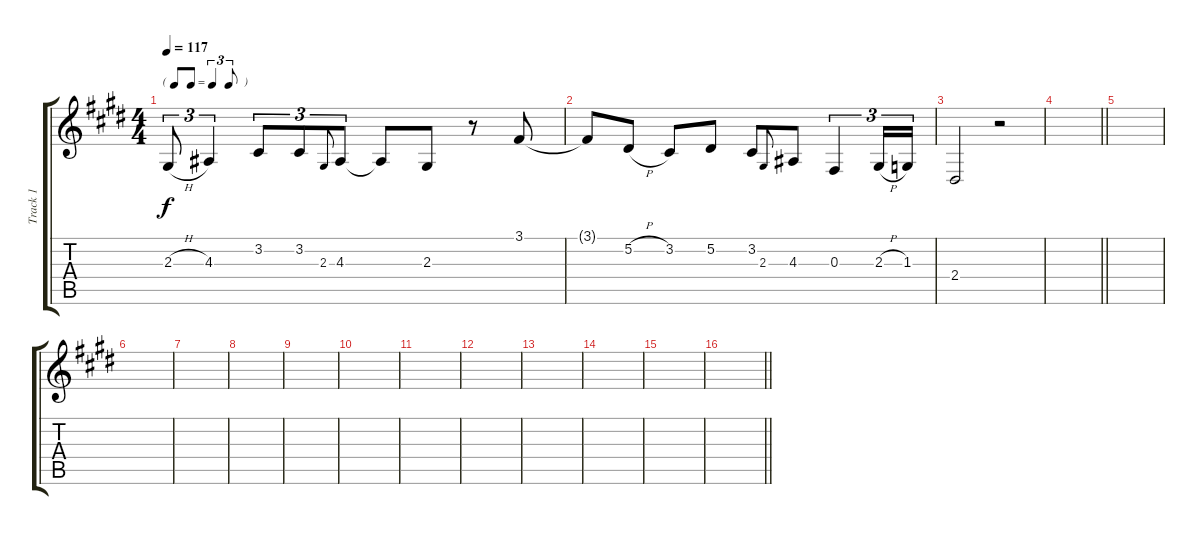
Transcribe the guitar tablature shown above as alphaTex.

\track ("Track 1" "Track 1") {instrument altosax}
\staff {score tabs}
\tuning (Eb4 Bb3 Gb3 Db3 Ab2 Eb2) {hide}
\ts (4 4)
\tf triplet8th
\tempo 117
\clef g2
\ks e
2.3{h}.8{tu (3 2) dy f} 4.3.4{tu (3 2)} 3.2.8{tu (3 2)} 3.2.8{tu (3 2)} 2.3.8{gr onbeat} 4.3.8{tu (3 2)} 4.3{t}.8 2.3.8 r.8 3.1.8 |
3.1{t}.8 5.2{h}.8 3.2.8 5.2.8 3.2.8 2.3.8{gr onbeat} 4.3.8 0.3.4{tu (3 2)} 2.3{h}.16{tu (3 2)} 1.3.16{tu (3 2)} |
2.4.2 r.2 |
\barLineRight lightlight
|
|
|
|
|
|
|
|
|
|
|
|
\barLineRight lightlight
